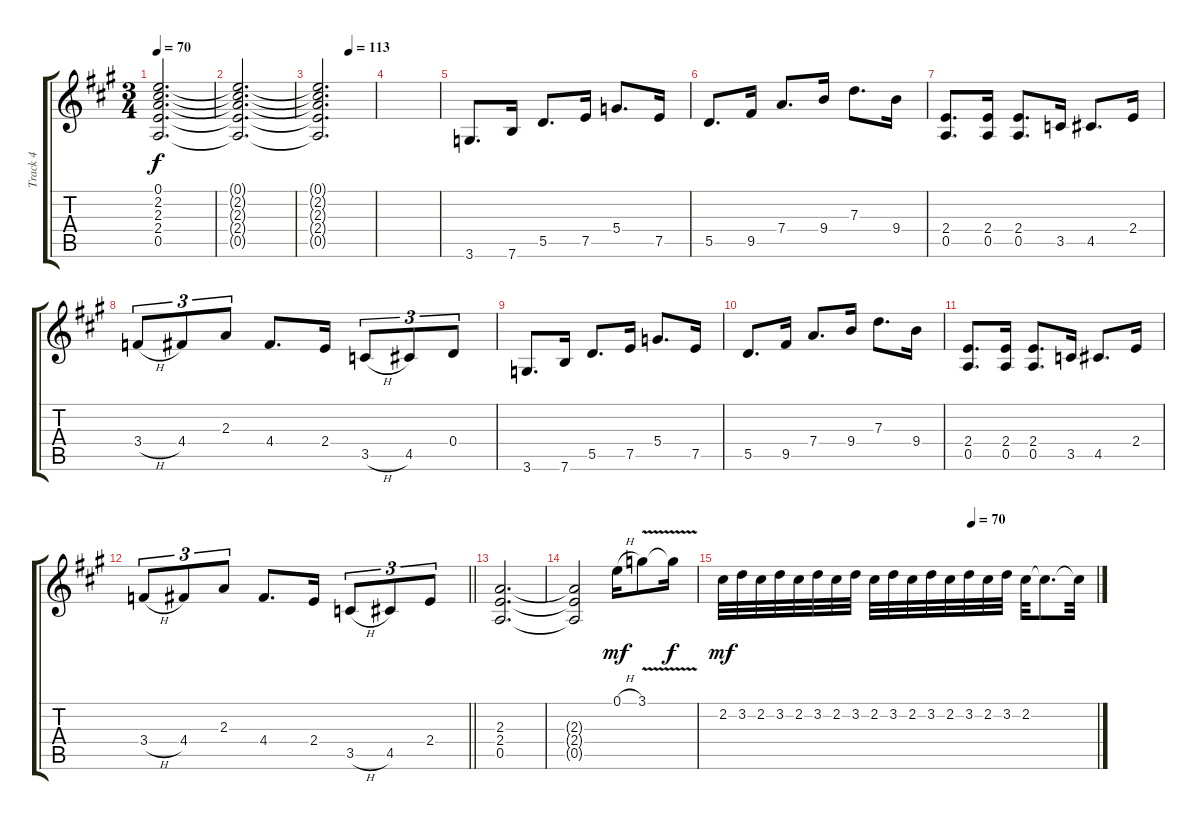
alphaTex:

\track ("Track 4" "Track 4") {instrument electricguitarclean}
\staff {score tabs}
\tuning (E4 B3 G3 D3 A2 E2) {hide}
\ts (3 4)
\tempo 70
\clef g2
\ks a
(0.1 2.2 2.3 2.4 0.5).2{d dy f} |
(0.1{t} 2.2{t} 2.3{t} 2.4{t} 0.5{t}).2{d} |
\tempo (113 0.5555555555555556)
(0.1{t} 2.2{t} 2.3{t} 2.4{t} 0.5{t}).2{d} |
|
3.6.8{d volume 8} 7.6.16 5.5.8{d} 7.5.16 5.4.8{d} 7.5.16 |
5.5.8{d} 9.5.16 7.4.8{d} 9.4.16 7.3.8{d} 9.4.16 |
(2.4 0.5).8{d} (2.4 0.5).16 (2.4 0.5).8{d} 3.5.16 4.5.8{d} 2.4.16 |
3.4{h}.8{tu (3 2)} 4.4.8{tu (3 2)} 2.3.8{tu (3 2)} 4.4.8{d} 2.4.16 3.5{h}.8{tu (3 2)} 4.5.8{tu (3 2)} 0.4.8{tu (3 2)} |
3.6.8{d} 7.6.16 5.5.8{d} 7.5.16 5.4.8{d} 7.5.16 |
5.5.8{d} 9.5.16 7.4.8{d} 9.4.16 7.3.8{d} 9.4.16 |
(2.4 0.5).8{d} (2.4 0.5).16 (2.4 0.5).8{d} 3.5.16 4.5.8{d} 2.4.16 |
\barLineRight lightlight
3.4{h}.8{tu (3 2)} 4.4.8{tu (3 2)} 2.3.8{tu (3 2)} 4.4.8{d} 2.4.16 3.5{h}.8{tu (3 2)} 4.5.8{tu (3 2)} 2.4.8{tu (3 2)} |
(2.3 2.4 0.5).2{d} |
(2.3{t} 2.4{t} 0.5{t}).2 0.1{h}.16{dy mf} 3.1{v}.8 3.1{t}.16{dy f} |
\tempo (70 0.6666666666666666)
2.2.32{dy mf} 3.2.32 2.2.32 3.2.32 2.2.32 3.2.32 2.2.32 3.2.32 2.2.32 3.2.32 2.2.32 3.2.32 2.2.32 3.2.32 2.2.32 3.2.32 2.2.32 2.2{t}.8{d} 2.2{t}.32
